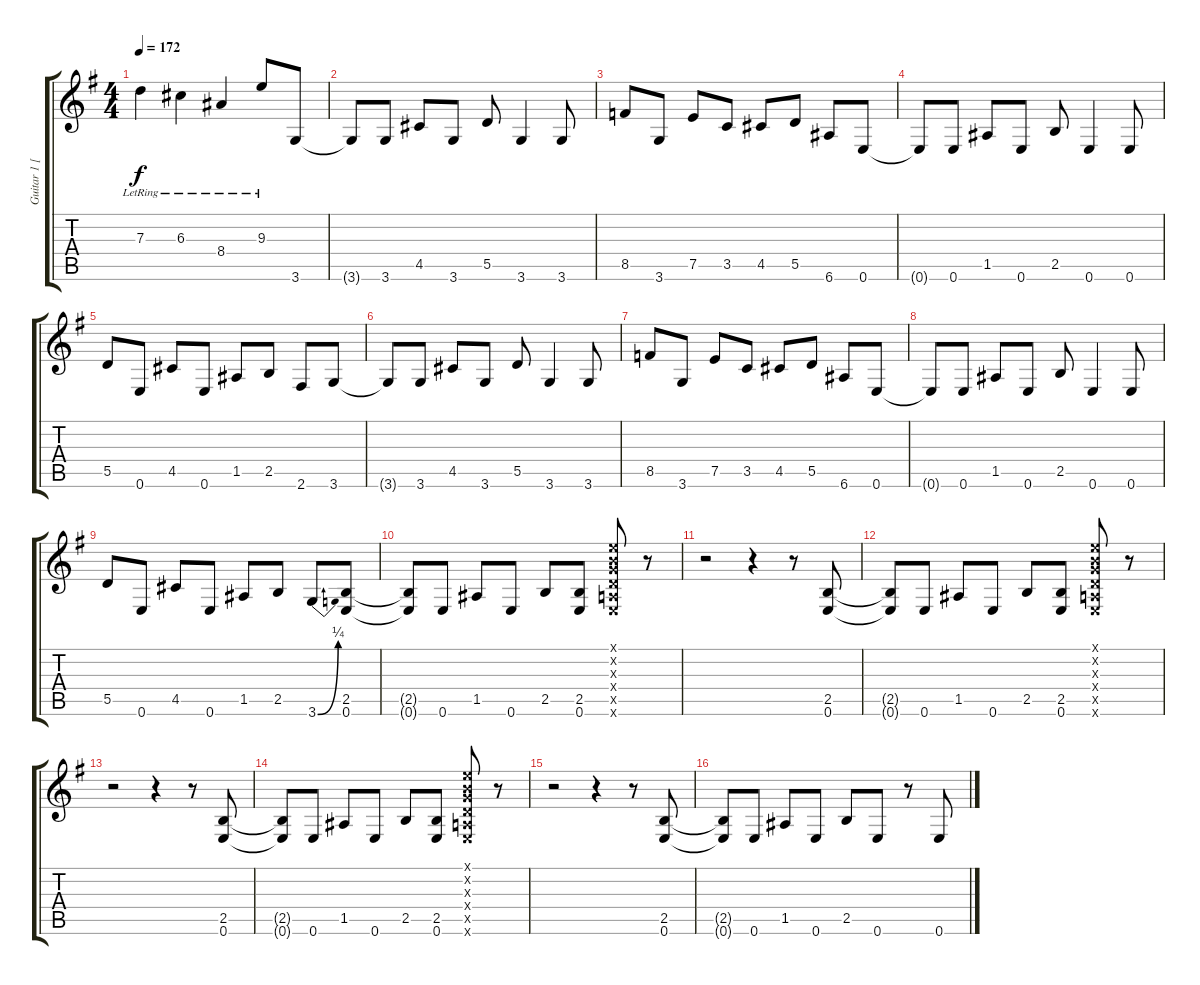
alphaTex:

\track ("Guitar 1 [Slash]" "Guitar 1 [") {instrument distortionguitar}
\staff {score tabs}
\tuning (E4 B3 G3 D3 A2 E2) {hide}
\ts (4 4)
\tempo 172
\clef g2
\ks g
7.3{lr}.4{dy f} 6.3{lr}.4 8.4{lr}.4 9.3{lr}.8 3.6.8{volume 12 instrument distortionguitar} |
3.6{t}.8 3.6.8 4.5.8 3.6.8 5.5.8 3.6.4 3.6.8 |
8.5.8 3.6.8 7.5.8 3.5.8 4.5.8 5.5.8 6.6.8 0.6.8 |
0.6{t}.8 0.6.8 1.5.8 0.6.8 2.5.8 0.6.4 0.6.8 |
5.5.8 0.6.8 4.5.8 0.6.8 1.5.8 2.5.8 2.6.8 3.6.8 |
3.6{t}.8 3.6.8 4.5.8 3.6.8 5.5.8 3.6.4 3.6.8 |
8.5.8 3.6.8 7.5.8 3.5.8 4.5.8 5.5.8 6.6.8 0.6.8 |
0.6{t}.8 0.6.8 1.5.8 0.6.8 2.5.8 0.6.4 0.6.8 |
5.5.8 0.6.8 4.5.8 0.6.8 1.5.8 2.5.8 3.6{be (bend 0 0 60 1)}.8 (2.5 0.6).8 |
(2.5{t} 0.6{t}).8 0.6.8 1.5.8 0.6.8 2.5.8 (2.5 0.6).8 (0.1{x} 0.2{x} 0.3{x} 0.4{x} 0.5{x} 0.6{x}).8 r.8 |
r.2 r.4 r.8 (2.5 0.6).8 |
(2.5{t} 0.6{t}).8 0.6.8 1.5.8 0.6.8 2.5.8 (2.5 0.6).8 (0.1{x} 0.2{x} 0.3{x} 0.4{x} 0.5{x} 0.6{x}).8 r.8 |
r.2 r.4 r.8 (2.5 0.6).8 |
(2.5{t} 0.6{t}).8 0.6.8 1.5.8 0.6.8 2.5.8 (2.5 0.6).8 (0.1{x} 0.2{x} 0.3{x} 0.4{x} 0.5{x} 0.6{x}).8 r.8 |
r.2 r.4 r.8 (2.5 0.6).8 |
(2.5{t} 0.6{t}).8 0.6.8 1.5.8 0.6.8 2.5.8 0.6.8 r.8 0.6.8
